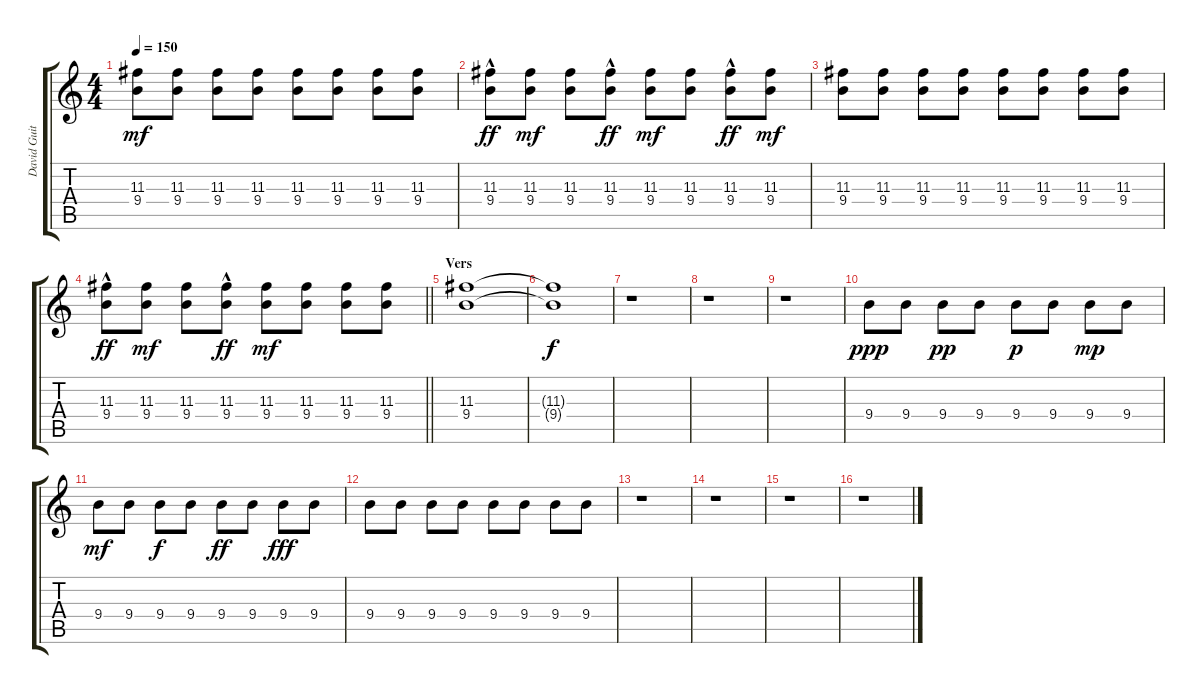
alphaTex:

\track ("David Guitar" "David Guit") {instrument overdrivenguitar}
\staff {score tabs}
\tuning (E4 B3 G3 D3 A2 E2) {hide}
\ts (4 4)
\tempo 150
\clef g2
\ks c
(11.3 9.4).8{dy mf} (11.3 9.4).8 (11.3 9.4).8 (11.3 9.4).8 (11.3 9.4).8 (11.3 9.4).8 (11.3 9.4).8 (11.3 9.4).8 |
(11.3{hac} 9.4{hac}).8{dy ff} (11.3 9.4).8{dy mf} (11.3 9.4).8 (11.3{hac} 9.4{hac}).8{dy ff} (11.3 9.4).8{dy mf} (11.3 9.4).8 (11.3{hac} 9.4{hac}).8{dy ff} (11.3 9.4).8{dy mf} |
(11.3 9.4).8 (11.3 9.4).8 (11.3 9.4).8 (11.3 9.4).8 (11.3 9.4).8 (11.3 9.4).8 (11.3 9.4).8 (11.3 9.4).8 |
\barLineRight lightlight
(11.3{hac} 9.4{hac}).8{dy ff} (11.3 9.4).8{dy mf} (11.3 9.4).8 (11.3{hac} 9.4{hac}).8{dy ff} (11.3 9.4).8{dy mf} (11.3 9.4).8 (11.3 9.4).8 (11.3 9.4).8 |
\section ("" "Vers")
(11.3 9.4).1 |
(11.3{t} 9.4{t}).1{dy f} |
r.1 |
r.1 |
r.1 |
9.4.8{dy ppp} 9.4.8 9.4.8{dy pp} 9.4.8 9.4.8{dy p} 9.4.8 9.4.8{dy mp} 9.4.8 |
9.4.8{dy mf} 9.4.8 9.4.8{dy f} 9.4.8 9.4.8{dy ff} 9.4.8 9.4.8{dy fff} 9.4.8 |
9.4.8 9.4.8 9.4.8 9.4.8 9.4.8 9.4.8 9.4.8 9.4.8 |
r.1 |
r.1 |
r.1 |
r.1
